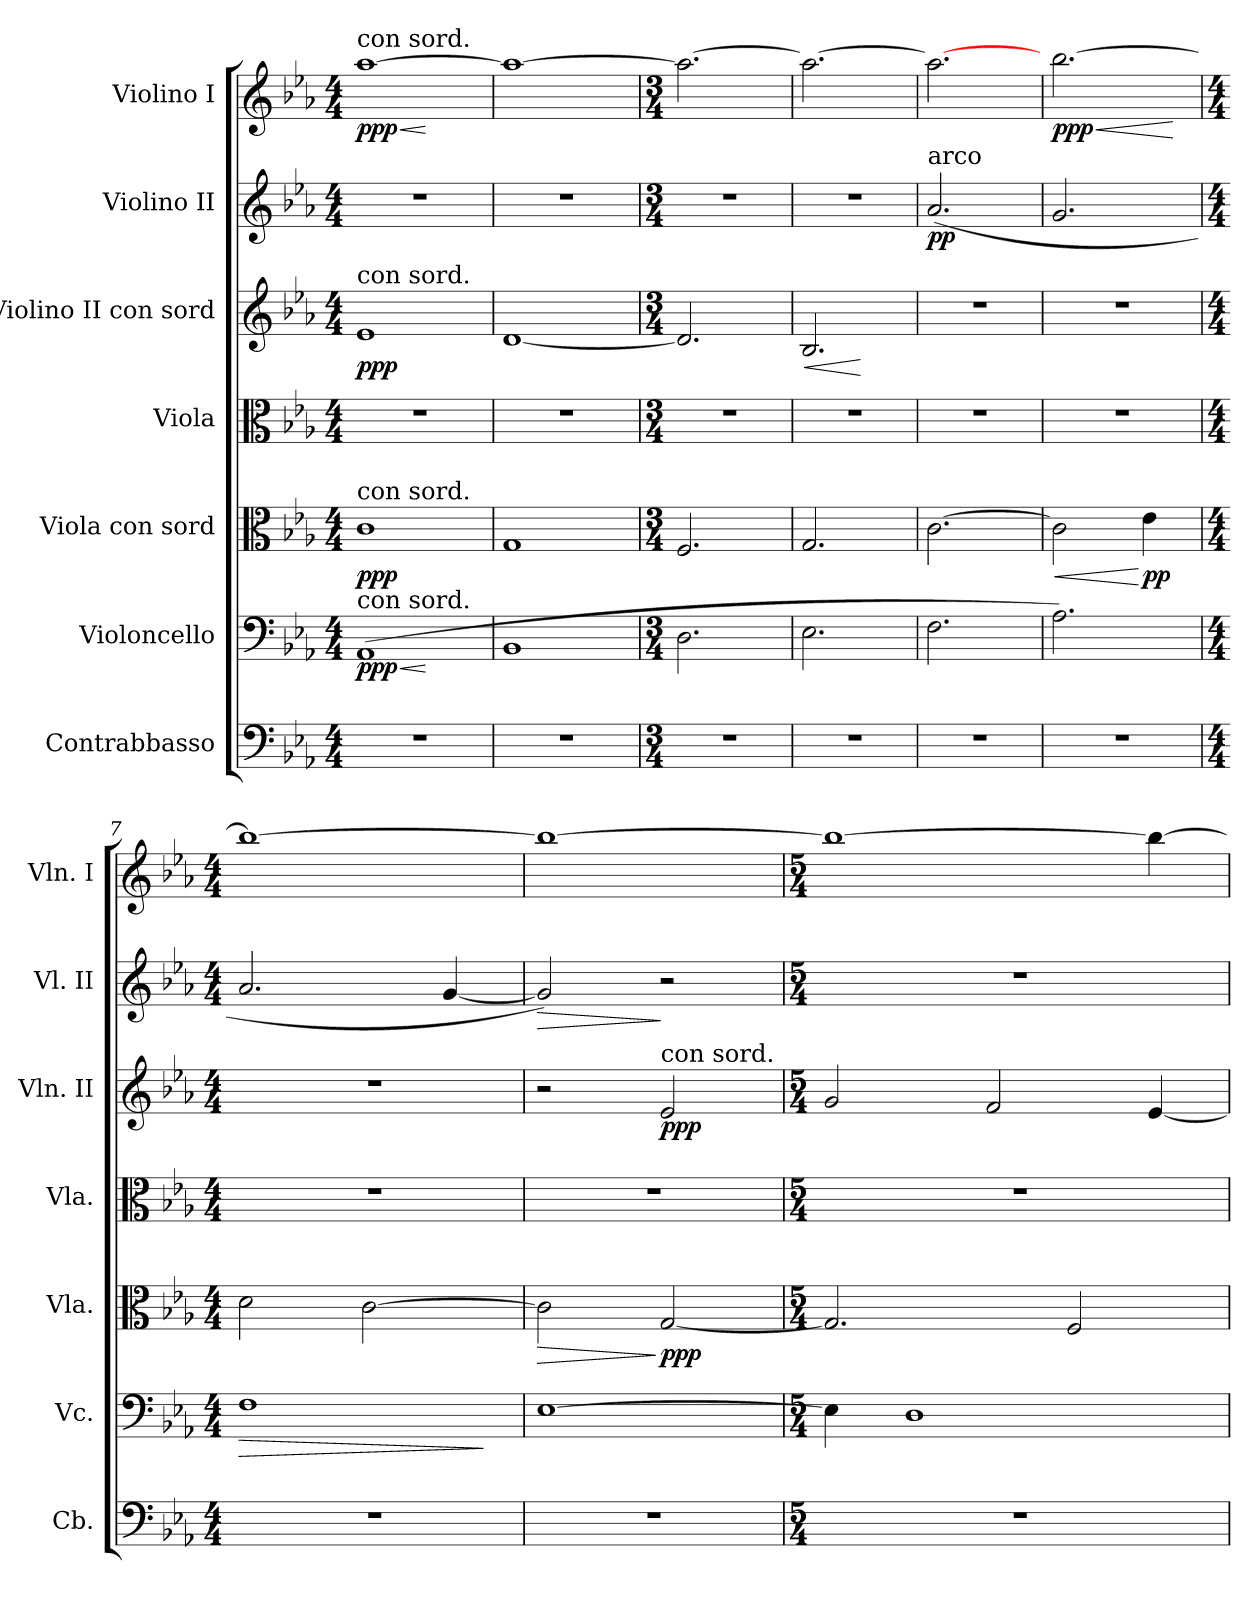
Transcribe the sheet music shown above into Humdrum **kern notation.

**kern	**kern	**dynam	**kern	**dynam	**kern	**kern	**dynam	**kern	**dynam	**kern	**dynam
*part7	*part6	*part6	*part5	*part5	*part4	*part3	*part3	*part2	*part2	*part1	*part1
*staff7	*staff6	*staff6	*staff5	*staff5	*staff4	*staff3	*staff3	*staff2	*staff2	*staff1	*staff1
*I"Contrabbasso	*I"Violoncello	*	*I"Viola con sord	*	*I"Viola	*I"Violino II con sord	*	*I"Violino II	*	*I"Violino I	*
*I'Cb.	*I'Vc.	*	*I'Vla.	*	*I'Vla.	*I'Vln. II	*	*I'Vl. II	*	*I'Vln. I	*
!!LO:PB:g=z
*clefF4	*clefF4	*	*clefC3	*	*clefC3	*clefG2	*	*clefG2	*	*clefG2	*
*ITrd7c12	*	*	*	*	*	*	*	*	*	*	*
*k[b-e-a-]	*k[b-e-a-]	*	*k[b-e-a-]	*	*k[b-e-a-]	*k[b-e-a-]	*	*k[b-e-a-]	*	*k[b-e-a-]	*
*E-:	*E-:	*	*E-:	*	*E-:	*E-:	*	*E-:	*	*E-:	*
*M4/4	*M4/4	*	*M4/4	*	*M4/4	*M4/4	*	*M4/4	*	*M4/4	*
*MM50	*MM50	*	*MM50	*	*MM50	*MM50	*	*MM50	*	*MM50	*
=1	=1	=1	=1	=1	=1	=1	=1	=1	=1	=1	=1
!	!	!	!	!	!	!	!	!	!	!LO:TX:a:t=con sord.	!
!	!	!	!	!	!	!LO:TX:a:t=con sord.	!	!	!	!	!
!	!	!	!LO:TX:a:t=con sord.	!	!	!	!	!	!	!	!
!	!LO:TX:a:t=con sord.	!	!	!	!	!	!	!	!	!	!
!	!	!LO:HP:b	!	!	!	!	!	!	!	!	!LO:HP:b
1r	(1AA-i	< ppp	1ci	ppp	1r	1e-i	ppp	1r	.	[>1aa-i	< ppp
.	.	[	.	.	.	.	.	.	.	.	[
=2	=2	=2	=2	=2	=2	=2	=2	=2	=2	=2	=2
1r	1BB-i	.	1Gi	.	1r	[<1di	.	1r	.	1aa-i_>	.
=3	=3	=3	=3	=3	=3	=3	=3	=3	=3	=3	=3
*M3/4	*M3/4	*	*M3/4	*	*M3/4	*M3/4	*	*M3/4	*	*M3/4	*
!LO:N:vis=1	!	!	!	!	!LO:N:vis=1	!	!	!LO:N:vis=1	!	!	!
2.r	2.Di\	.	2.Fi/	.	2.r	2.di/]	.	2.r	.	2.aa-i\_>	.
=4	=4	=4	=4	=4	=4	=4	=4	=4	=4	=4	=4
!LO:N:vis=1	!	!	!	!	!LO:N:vis=1	!	!LO:HP:b	!LO:N:vis=1	!	!	!
2.r	2.E-i\	.	2.Gi/	.	2.r	2.B-i/	<	2.r	.	2.aa-i\_>	.
.	.	.	.	.	.	.	[	.	.	.	.
=5	=5	=5	=5	=5	=5	=5	=5	=5	=5	=5	=5
!	!	!	!	!	!	!	!	!LO:TX:a:t=arco	!	!	!
!LO:N:vis=1	!	!	!	!	!LO:N:vis=1	!LO:N:vis=1	!	!	!	!	!
2.r	2.Fi\	.	[>2.ci\	.	2.r	2.r	.	(2.a-i/	pp	2.aa-i\_>	.
=6	=6	=6	=6	=6	=6	=6	=6	=6	=6	=6	=6
!LO:N:vis=1	!	!	!	!LO:HP:b	!LO:N:vis=1	!LO:N:vis=1	!	!	!	!	!LO:HP:b
2.r	2.A-i\)	.	2ci\]	<	2.r	2.r	.	2.gi/	.	[>2.bb-i\	< ppp
.	.	.	4e-i\	[ pp	.	.	.	.	.	.	.
.	.	.	.	.	.	.	.	.	.	.	[
=7	=7	=7	=7	=7	=7	=7	=7	=7	=7	=7	=7
*M4/4	*M4/4	*	*M4/4	*	*M4/4	*M4/4	*	*M4/4	*	*M4/4	*
!	!	!LO:HP:b	!	!	!	!	!	!	!	!	!
1r	1Fi	>	2di\	.	1r	1r	.	2.a-i/	.	1bb-i_>	.
.	.	.	[>2ci\	.	.	.	.	.	.	.	.
.	.	.	.	.	.	.	.	[<4gi/	.	.	.
.	.	]	.	.	.	.	.	.	.	.	.
=8	=8	=8	=8	=8	=8	=8	=8	=8	=8	=8	=8
!	!	!	!	!LO:HP:b	!	!	!	!	!LO:HP:b	!	!
1r	[>1E-i	.	2ci\]	>	1r	2r	.	2gi/])	>	1bb-i_>	.
!	!	!	!	!	!	!LO:TX:a:t=con sord.	!	!	!	!	!
.	.	.	[<2Gi/	] ppp	.	2e-i/	ppp	2r	]	.	.
=9	=9	=9	=9	=9	=9	=9	=9	=9	=9	=9	=9
*M5/4	*M5/4	*	*M5/4	*	*M5/4	*M5/4	*	*M5/4	*	*M5/4	*
!LO:N:vis=1	!	!	!	!	!LO:N:vis=1	!	!	!LO:N:vis=1	!	!	!
4%5r	4E-i\]	.	2.Gi/]	.	4%5r	2gi/	.	4%5r	.	1bb-i_>	.
.	1Di	.	.	.	.	.	.	.	.	.	.
.	.	.	.	.	.	2fi/	.	.	.	.	.
.	.	.	2Fi/	.	.	.	.	.	.	.	.
.	.	.	.	.	.	[<4e-i/	.	.	.	4bb-i\_>	.
=	=	=	=	=	=	=	=	=	=	=	=
*-	*-	*-	*-	*-	*-	*-	*-	*-	*-	*-	*-
